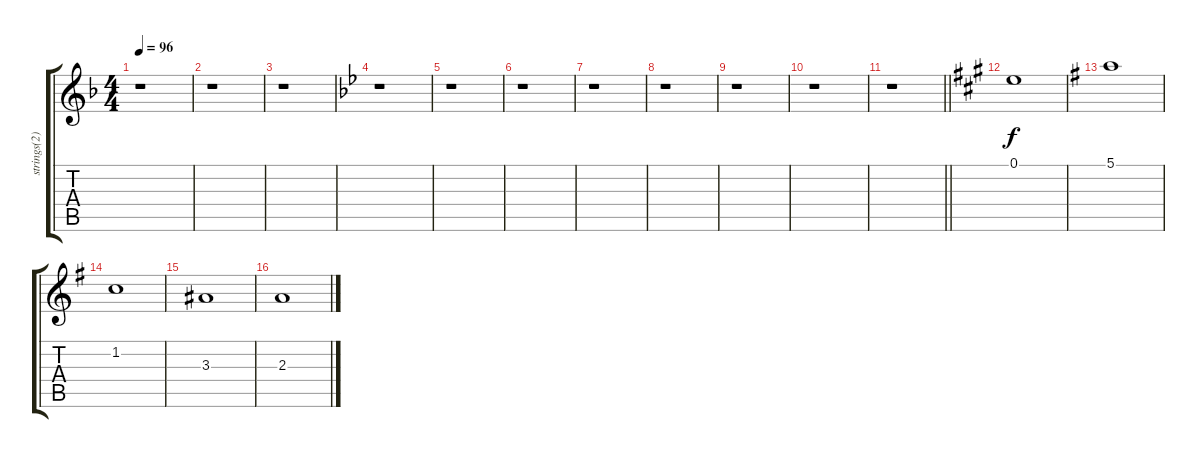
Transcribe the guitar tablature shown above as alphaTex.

\track ("strings(2)" "strings(2)") {instrument contrabass}
\staff {score tabs}
\tuning (E4 B3 G3 D3 A2 E2) {hide}
\ts (4 4)
\tempo 96
\clef g2
\ks f
r.1{dy f} |
r.1 |
r.1 |
\ks bb
r.1 |
r.1 |
r.1 |
r.1 |
r.1 |
r.1 |
r.1 |
\barLineRight lightlight
r.1 |
\ks a
0.1.1 |
\ks g
5.1.1 |
1.2.1 |
3.3.1 |
2.3.1
